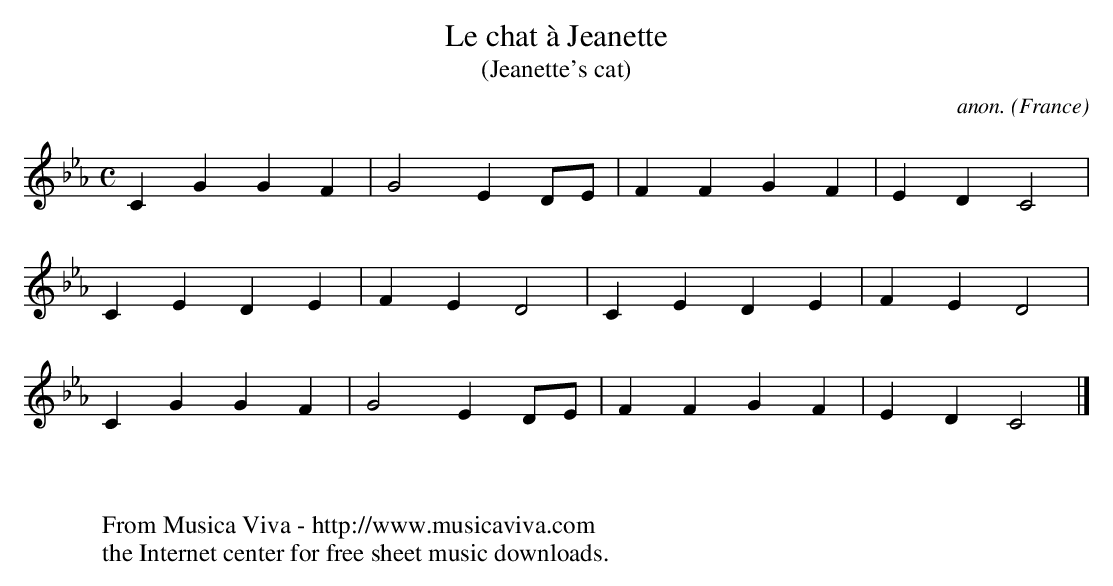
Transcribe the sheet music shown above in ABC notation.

X:1
T:Le chat \`a Jeanette
T:(Jeanette's cat)
C:anon.
O:France
M:C
L:1/4
K:Cm
CGGF|G2ED/E/|FFGF|EDC2|
CEDE|FED2|CEDE|FED2|
CGGF|G2ED/E/|FFGF|EDC2|]
W:
W:
W:  From Musica Viva - http://www.musicaviva.com
W:  the Internet center for free sheet music downloads.
